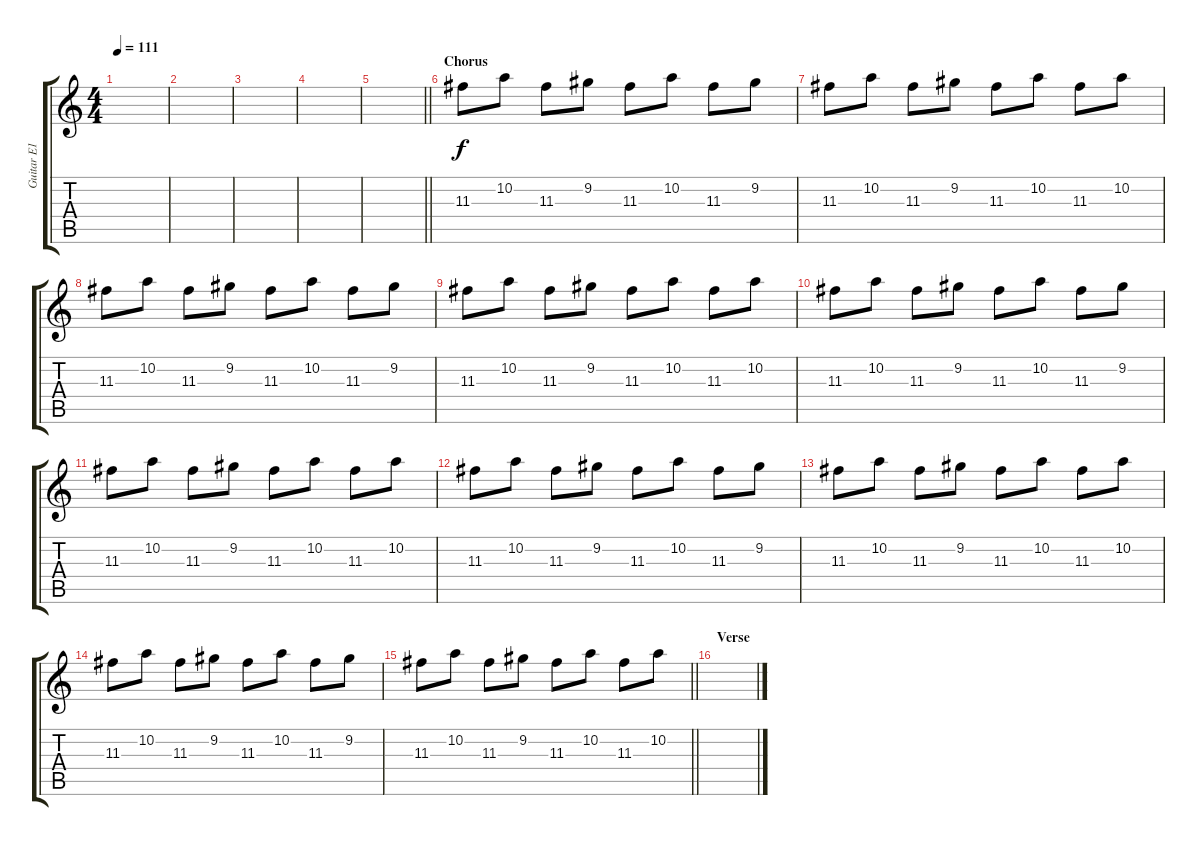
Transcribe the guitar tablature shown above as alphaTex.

\track ("Guitar E1 RSE" "Guitar E1 ") {instrument overdrivenguitar}
\staff {score tabs}
\tuning (E4 B3 G3 D3 A2 E2) {hide}
\ts (4 4)
\tempo 111
\clef g2
\ks c
|
|
|
|
\barLineRight lightlight
|
\section ("" "Chorus")
11.3.8 10.2.8 11.3.8 9.2.8 11.3.8 10.2.8 11.3.8 9.2.8 |
11.3.8 10.2.8 11.3.8 9.2.8 11.3.8 10.2.8 11.3.8 10.2.8 |
11.3.8 10.2.8 11.3.8 9.2.8 11.3.8 10.2.8 11.3.8 9.2.8 |
11.3.8 10.2.8 11.3.8 9.2.8 11.3.8 10.2.8 11.3.8 10.2.8 |
11.3.8 10.2.8 11.3.8 9.2.8 11.3.8 10.2.8 11.3.8 9.2.8 |
11.3.8 10.2.8 11.3.8 9.2.8 11.3.8 10.2.8 11.3.8 10.2.8 |
11.3.8 10.2.8 11.3.8 9.2.8 11.3.8 10.2.8 11.3.8 9.2.8 |
11.3.8 10.2.8 11.3.8 9.2.8 11.3.8 10.2.8 11.3.8 10.2.8 |
11.3.8 10.2.8 11.3.8 9.2.8 11.3.8 10.2.8 11.3.8 9.2.8 |
\barLineRight lightlight
11.3.8 10.2.8 11.3.8 9.2.8 11.3.8 10.2.8 11.3.8 10.2.8 |
\section ("" "Verse")
